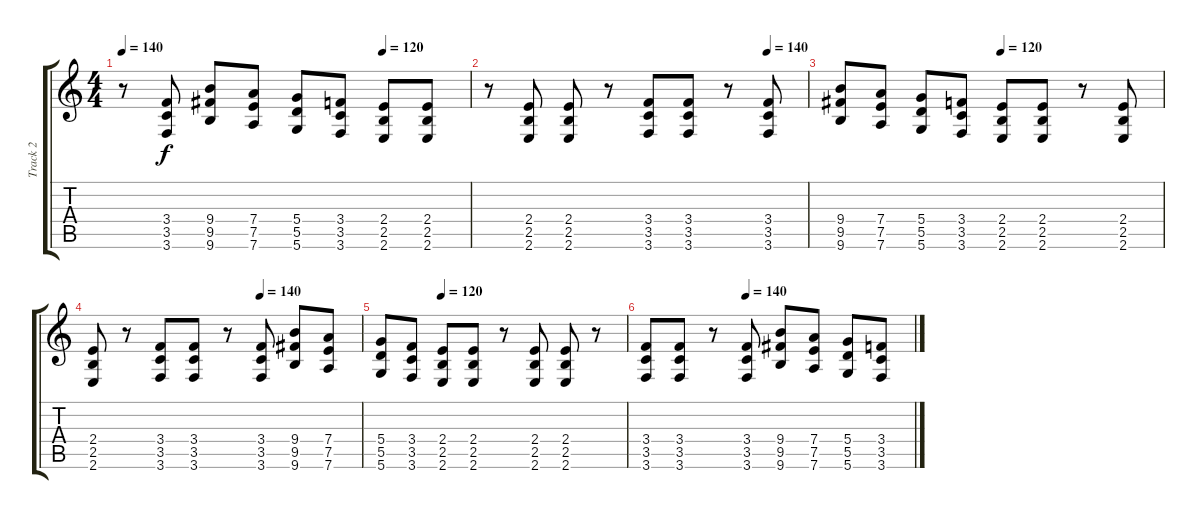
\track ("Track 2" "Track 2") {instrument distortionguitar}
\staff {score tabs}
\tuning (E4 B3 G3 D3 A2 D2) {hide}
\ts (4 4)
\tempo 140
\tempo (120 0.75)
\clef g2
\ks c
r.8{dy f} (3.4 3.5 3.6).8 (9.4 9.5 9.6).8 (7.4 7.5 7.6).8 (5.4 5.5 5.6).8 (3.4 3.5 3.6).8 (2.4 2.5 2.6).8 (2.4 2.5 2.6).8 |
\tempo (140 0.875)
r.8 (2.4 2.5 2.6).8 (2.4 2.5 2.6).8 r.8 (3.4 3.5 3.6).8 (3.4 3.5 3.6).8 r.8 (3.4 3.5 3.6).8 |
\tempo (120 0.5)
(9.4 9.5 9.6).8 (7.4 7.5 7.6).8 (5.4 5.5 5.6).8 (3.4 3.5 3.6).8 (2.4 2.5 2.6).8 (2.4 2.5 2.6).8 r.8 (2.4 2.5 2.6).8 |
\tempo (140 0.625)
(2.4 2.5 2.6).8 r.8 (3.4 3.5 3.6).8 (3.4 3.5 3.6).8 r.8 (3.4 3.5 3.6).8 (9.4 9.5 9.6).8 (7.4 7.5 7.6).8 |
\tempo (120 0.25)
(5.4 5.5 5.6).8 (3.4 3.5 3.6).8 (2.4 2.5 2.6).8 (2.4 2.5 2.6).8 r.8 (2.4 2.5 2.6).8 (2.4 2.5 2.6).8 r.8 |
\tempo (140 0.375)
(3.4 3.5 3.6).8 (3.4 3.5 3.6).8 r.8 (3.4 3.5 3.6).8 (9.4 9.5 9.6).8 (7.4 7.5 7.6).8 (5.4 5.5 5.6).8 (3.4 3.5 3.6).8
